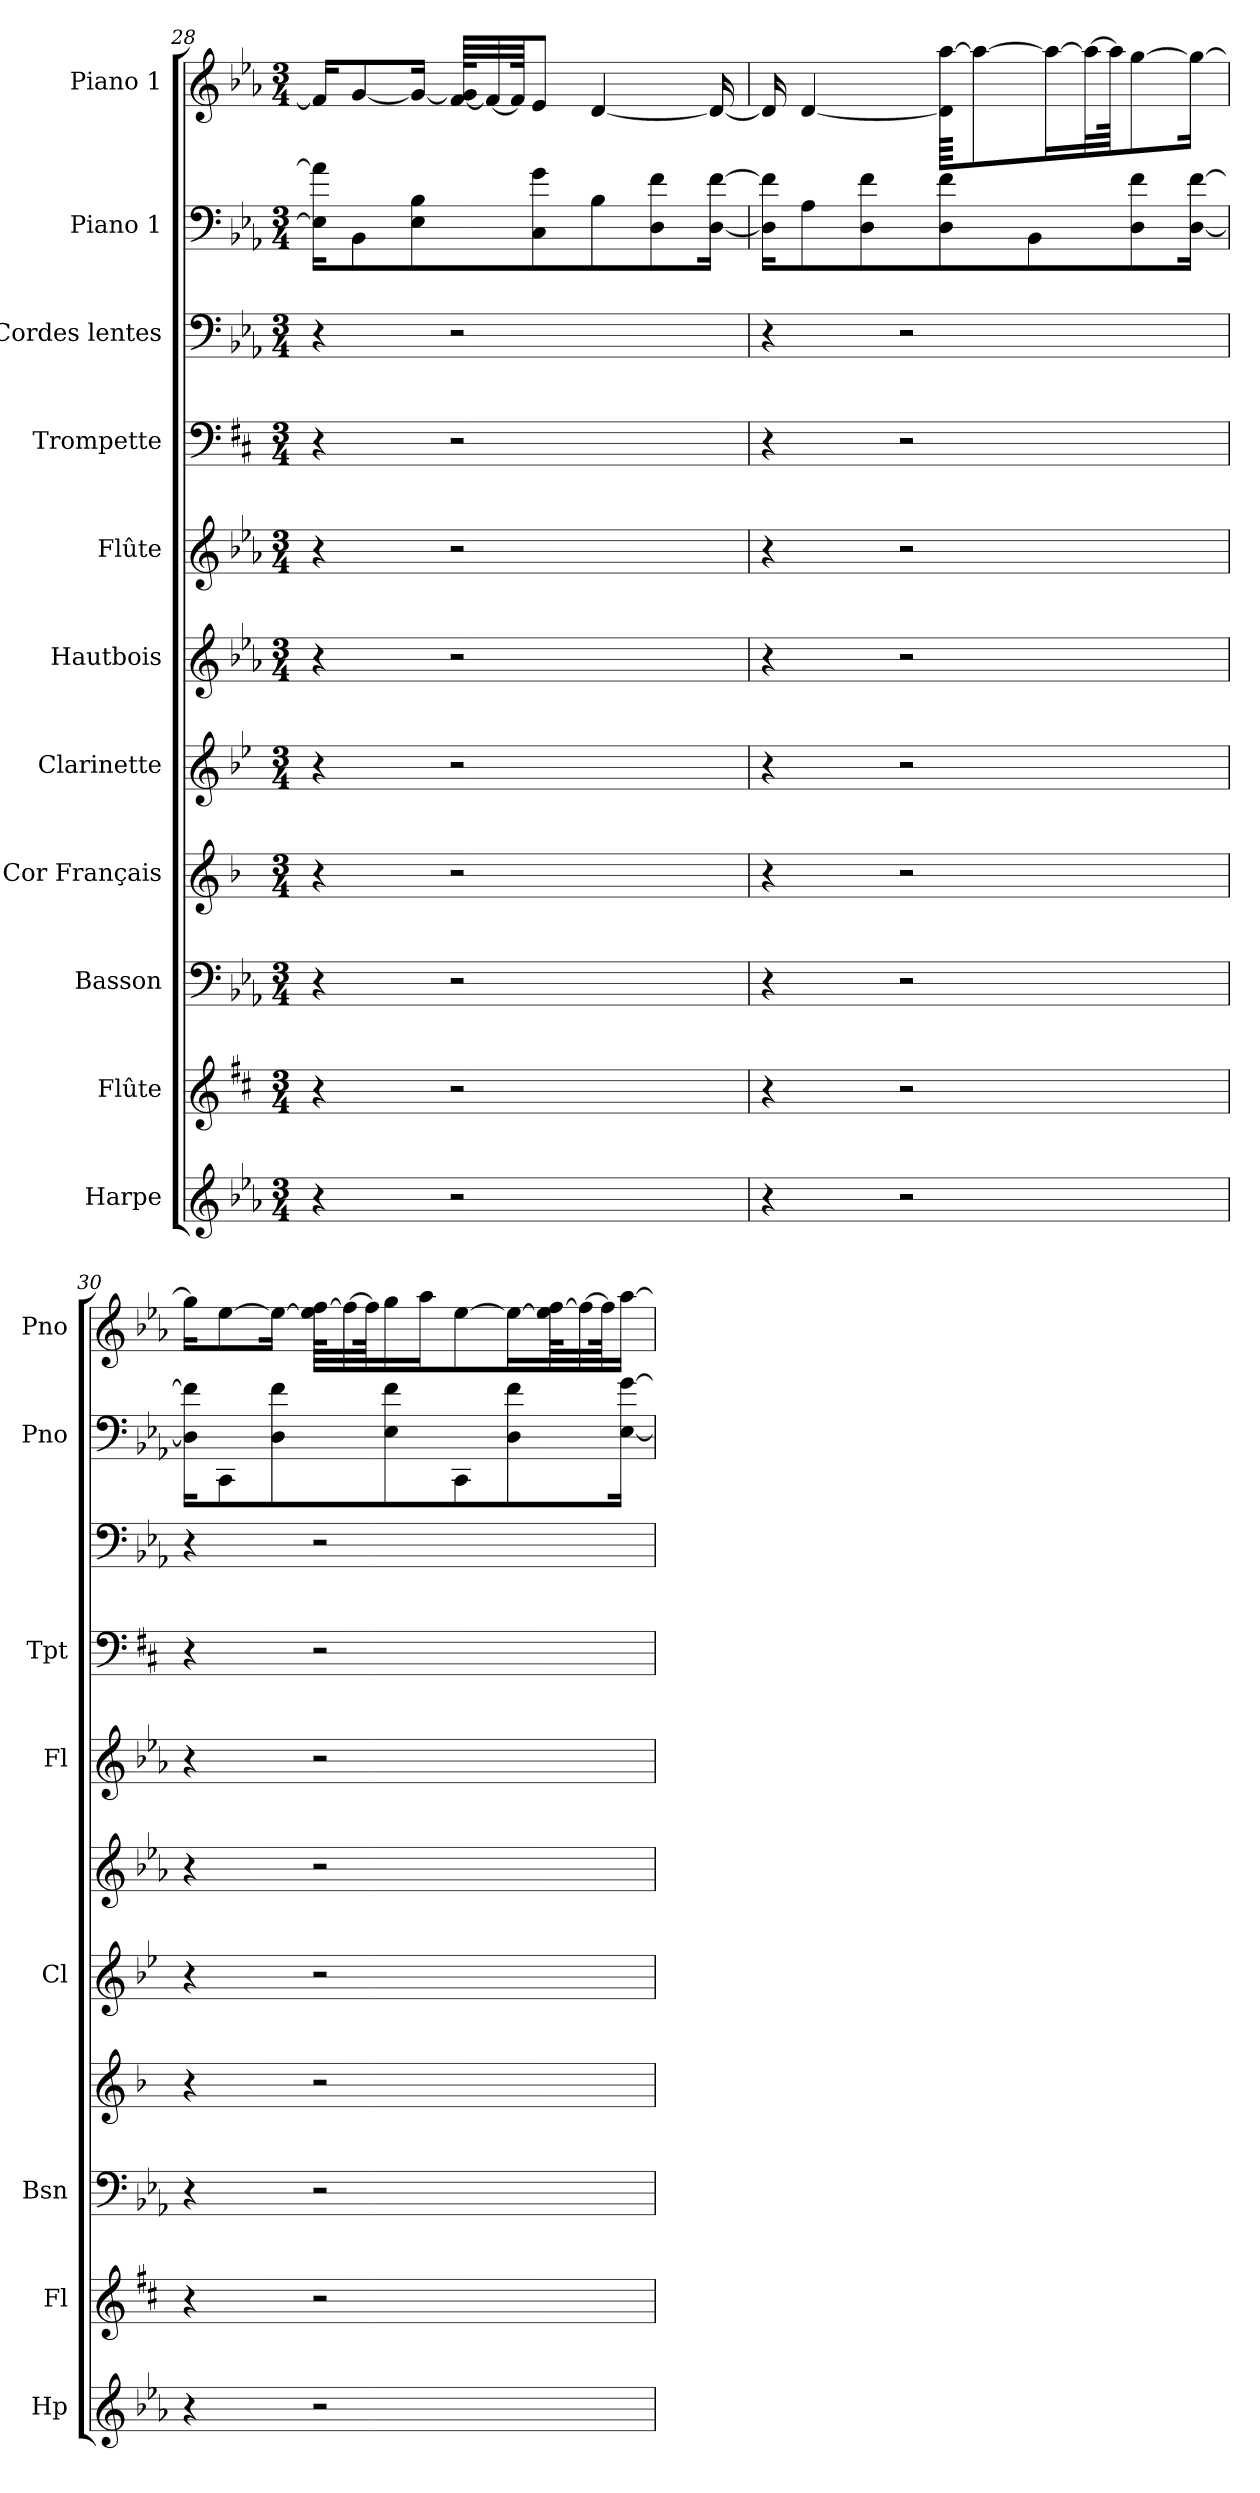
**kern	**kern	**kern	**kern	**kern	**kern	**kern	**kern	**kern	**kern	**kern
*part11	*part10	*part9	*part8	*part7	*part6	*part5	*part4	*part3	*part2	*part1
*staff11	*staff10	*staff9	*staff8	*staff7	*staff6	*staff5	*staff4	*staff3	*staff2	*staff1
*I"Harpe	*I"Flûte	*I"Basson	*I"Cor Français	*I"Clarinette	*I"Hautbois	*I"Flûte	*I"Trompette	*I"Cordes lentes	*I"Piano 1	*I"Piano 1
*I'Hp	*I'Fl	*I'Bsn	*	*I'Cl	*	*I'Fl	*I'Tpt	*	*I'Pno	*I'Pno
*clefG2	*clefG2	*clefF4	*clefG2	*clefG2	*clefG2	*clefG2	*clefF4	*clefF4	*clefF4	*clefG2
*	*	*	*ITrd4c7	*ITrd1c2	*	*	*ITrd1c2	*	*	*
*k[b-e-a-]	*k[f#c#]	*k[b-e-a-]	*k[b-e-]	*k[b-e-a-d-]	*k[b-e-a-]	*k[b-e-a-]	*k[]	*k[b-e-a-]	*k[b-e-a-]	*k[b-e-a-]
*E-:	*D:	*E-:	*B-:	*A-:	*E-:	*E-:	*C:	*E-:	*E-:	*E-:
*M3/4	*M3/4	*M3/4	*M3/4	*M3/4	*M3/4	*M3/4	*M3/4	*M3/4	*M3/4	*M3/4
=28	=28	=28	=28	=28	=28	=28	=28	=28	=28	=28
4r	4r	4r	4r	4r	4r	4r	4r	4r	16E-\] 16a-\]KL	16f/KL]
.	.	.	.	.	.	.	.	.	8BB-\	[8g/
.	.	.	.	.	.	.	.	.	8E-\ 8B-\	16g/Jk_
2r	2r	2r	2r	2r	2r	2r	2r	2r	.	[64f/ 64g/]KLLL
.	.	.	.	.	.	.	.	.	.	32f/_
.	.	.	.	.	.	.	.	.	.	64f/JJK]
.	.	.	.	.	.	.	.	.	8C\ 8g\	8e-/J
.	.	.	.	.	.	.	.	.	8B-\	[4d/
.	.	.	.	.	.	.	.	.	8D\ 8f\	.
.	.	.	.	.	.	.	.	.	[16D\ [16f\Jk	16d/_
!!LO:PB:g=z
=29	=29	=29	=29	=29	=29	=29	=29	=29	=29	=29
4r	4r	4r	4r	4r	4r	4r	4r	4r	16D\] 16f\]KL	16d/]
.	.	.	.	.	.	.	.	.	8A-\	[4d/
.	.	.	.	.	.	.	.	.	8D\ 8f\	.
2r	2r	2r	2r	2r	2r	2r	2r	2r	.	.
.	.	.	.	.	.	.	.	.	8D\ 8f\	64d\] [64aa-\KKKL
.	.	.	.	.	.	.	.	.	.	8aa-\_
.	.	.	.	.	.	.	.	.	8BB-\	.
.	.	.	.	.	.	.	.	.	.	16aa-\L_
.	.	.	.	.	.	.	.	.	.	32aa-\L_
.	.	.	.	.	.	.	.	.	.	64aa-\JJK]
.	.	.	.	.	.	.	.	.	8D\ 8f\	[8gg\
.	.	.	.	.	.	.	.	.	[16D\ [16f\Jk	16gg\Jk_
=30	=30	=30	=30	=30	=30	=30	=30	=30	=30	=30
4r	4r	4r	4r	4r	4r	4r	4r	4r	16D\] 16f\]KL	16gg\KL]
.	.	.	.	.	.	.	.	.	8CC\	[8ee-\
.	.	.	.	.	.	.	.	.	8D\ 8f\	16ee-\Jk_
2r	2r	2r	2r	2r	2r	2r	2r	2r	.	64ee-\] [64ff\KLLL
.	.	.	.	.	.	.	.	.	.	32ff\_
.	.	.	.	.	.	.	.	.	.	64ff\JK]
.	.	.	.	.	.	.	.	.	8E-\ 8f\	16gg\
.	.	.	.	.	.	.	.	.	.	16aa-\J
.	.	.	.	.	.	.	.	.	8CC\	[8ee-\
.	.	.	.	.	.	.	.	.	8D\ 8f\	16ee-\L_
.	.	.	.	.	.	.	.	.	.	64ee-\] [64ff\KL
.	.	.	.	.	.	.	.	.	.	32ff\_
.	.	.	.	.	.	.	.	.	.	64ff\JK]
.	.	.	.	.	.	.	.	.	[16E-\ [16g\Jk	[16aa-\JJ
=	=	=	=	=	=	=	=	=	=	=
*-	*-	*-	*-	*-	*-	*-	*-	*-	*-	*-
